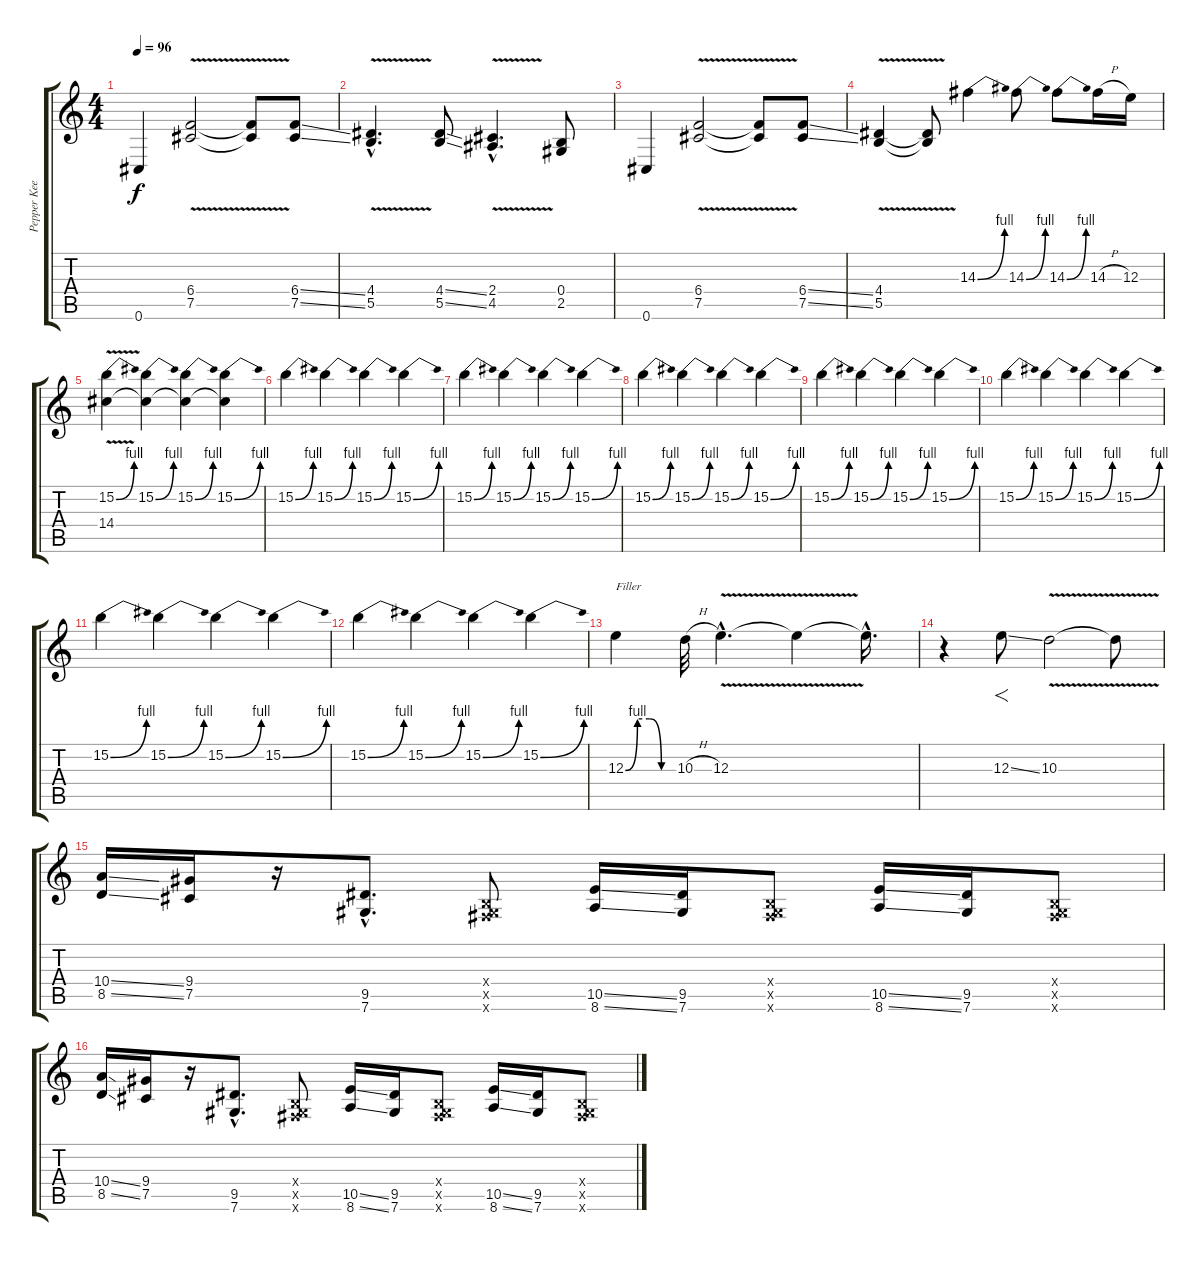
\track ("Pepper Keenan" "Pepper Kee") {instrument overdrivenguitar}
\staff {score tabs}
\tuning (Db4 Ab3 E3 B2 Gb2 Db2) {hide}
\ts (4 4)
\tempo 96
\clef g2
\ks c
0.6.4{dy f} (6.4{v} 7.5{v}).2 (6.4{t} 7.5{t}).8 (6.4{ss} 7.5{ss}).8 |
(4.4{v hac} 5.5{v hac}).4{d} (4.4{ss} 5.5{ss}).8 (2.4{v hac} 4.5{v hac}).4{d} (0.4 2.5).8 |
0.6.4 (6.4{v} 7.5{v}).2 (6.4{t} 7.5{t}).8 (6.4{ss} 7.5{ss}).8 |
(4.4{v} 5.5{v}).4 (4.4{t} 5.5{t}).8 14.3{be (bend 0 0 60 4)}.4 14.3{be (bend 0 0 60 4)}.8 14.3{be (bend 0 0 60 4)}.8 14.3{h}.16 12.3.16 |
(15.2{be (bend 0 0 60 4) v} 14.4).4 (15.2{be (bend 0 0 60 4)} 14.4{t}).4 (15.2{be (bend 0 0 60 4)} 14.4{t}).4 (15.2{be (bend 0 0 60 4)} 14.4{t}).4 |
15.2{be (bend 0 0 60 4)}.4 15.2{be (bend 0 0 60 4)}.4 15.2{be (bend 0 0 60 4)}.4 15.2{be (bend 0 0 60 4)}.4 |
15.2{be (bend 0 0 60 4)}.4 15.2{be (bend 0 0 60 4)}.4 15.2{be (bend 0 0 60 4)}.4 15.2{be (bend 0 0 60 4)}.4 |
15.2{be (bend 0 0 60 4)}.4 15.2{be (bend 0 0 60 4)}.4 15.2{be (bend 0 0 60 4)}.4 15.2{be (bend 0 0 60 4)}.4 |
15.2{be (bend 0 0 60 4)}.4 15.2{be (bend 0 0 60 4)}.4 15.2{be (bend 0 0 60 4)}.4 15.2{be (bend 0 0 60 4)}.4 |
15.2{be (bend 0 0 60 4)}.4 15.2{be (bend 0 0 60 4)}.4 15.2{be (bend 0 0 60 4)}.4 15.2{be (bend 0 0 60 4)}.4 |
15.2{be (bend 0 0 60 4)}.4 15.2{be (bend 0 0 60 4)}.4 15.2{be (bend 0 0 60 4)}.4 15.2{be (bend 0 0 60 4)}.4 |
15.2{be (bend 0 0 60 4)}.4 15.2{be (bend 0 0 60 4)}.4 15.2{be (bend 0 0 60 4)}.4 15.2{be (bend 0 0 60 4)}.4 |
12.3{be (custom 0 0 15 4 30 4 45 0 60 0)}.4{txt "Filler"} 10.3{h}.32 12.3{v hac}.4{d} 12.3{t}.4 12.3{hac t}.16{d} |
r.4 12.3{ss}.8{f} 10.3{v}.2 10.3{t}.8 |
(10.4{ss} 8.5{ss}).16 (9.4 7.5).16 r.16 (9.5{hac} 7.6{hac}).8{d} (0.4{x} 0.5{x} 7.6{x}).8 (10.5{ss} 8.6{ss}).16 (9.5 7.6).16 (0.4{x} 0.5{x} 7.6{x}).8 (10.5{ss} 8.6{ss}).16 (9.5 7.6).16 (0.4{x} 0.5{x} 7.6{x}).8 |
(10.4{ss} 8.5{ss}).16 (9.4 7.5).16 r.16 (9.5{hac} 7.6{hac}).8{d} (0.4{x} 0.5{x} 7.6{x}).8 (10.5{ss} 8.6{ss}).16 (9.5 7.6).16 (0.4{x} 0.5{x} 7.6{x}).8 (10.5{ss} 8.6{ss}).16 (9.5 7.6).16 (0.4{x} 0.5{x} 7.6{x}).8
